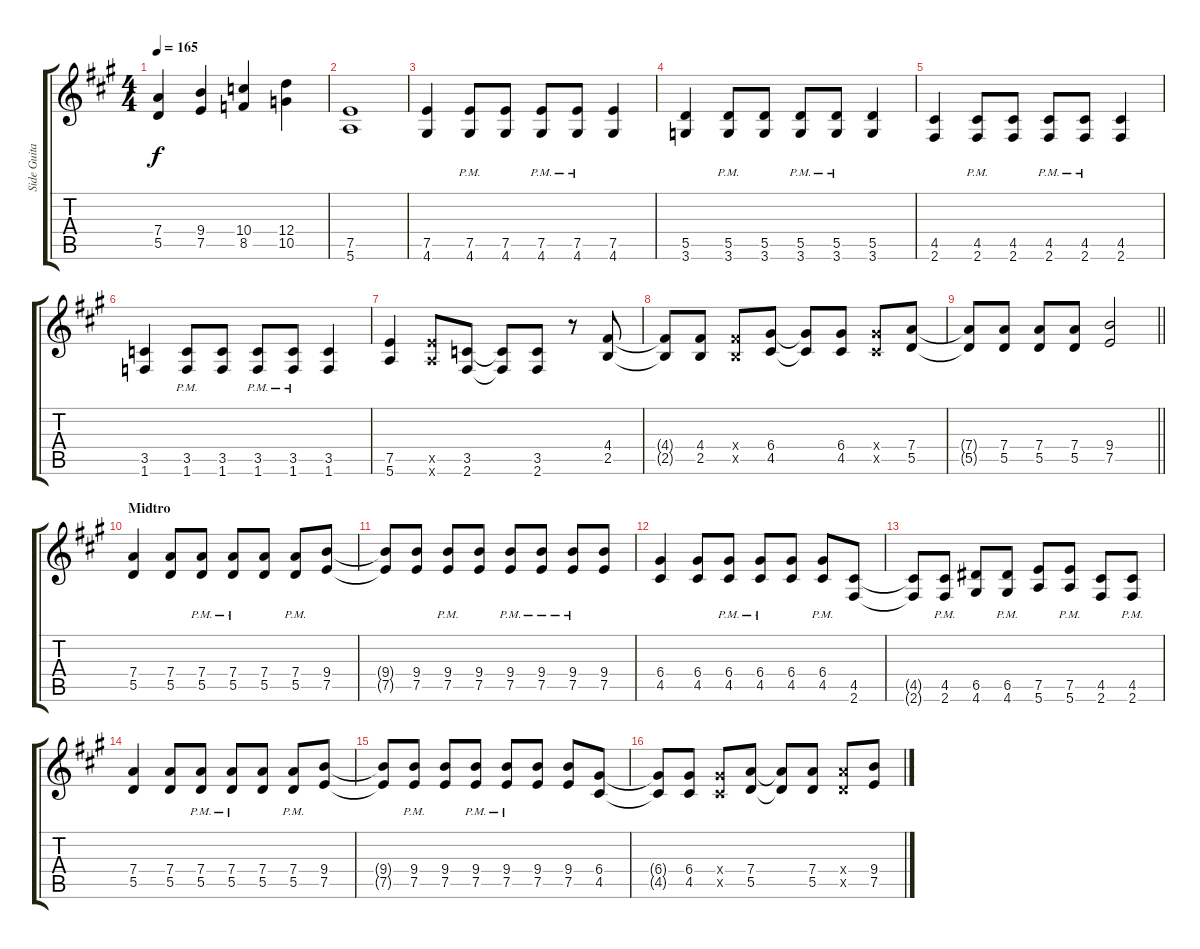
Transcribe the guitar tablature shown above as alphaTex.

\track ("Side Guitar Right" "Side Guita") {instrument distortionguitar}
\staff {score tabs}
\tuning (E4 B3 G3 D3 A2 E2) {hide}
\ts (4 4)
\tempo 165
\clef g2
\ks a
(7.4 5.5).4{dy f} (9.4 7.5).4 (10.4 8.5).4 (12.4 10.5).4 |
(7.5 5.6).1 |
(7.5 4.6).4 (7.5{pm} 4.6{pm}).8 (7.5 4.6).8 (7.5{pm} 4.6{pm}).8 (7.5{pm} 4.6{pm}).8 (7.5 4.6).4 |
(5.5 3.6).4 (5.5{pm} 3.6{pm}).8 (5.5 3.6).8 (5.5{pm} 3.6{pm}).8 (5.5{pm} 3.6{pm}).8 (5.5 3.6).4 |
(4.5 2.6).4 (4.5{pm} 2.6{pm}).8 (4.5 2.6).8 (4.5{pm} 2.6{pm}).8 (4.5{pm} 2.6{pm}).8 (4.5 2.6).4 |
(3.5 1.6).4 (3.5{pm} 1.6{pm}).8 (3.5 1.6).8 (3.5{pm} 1.6{pm}).8 (3.5{pm} 1.6{pm}).8 (3.5 1.6).4 |
(7.5 5.6).4 (7.5{x} 5.6{x}).8 (3.5 2.6).8 (3.5{t} 2.6{t}).8 (3.5 2.6).8 r.8 (4.4 2.5).8 |
(4.4{t} 2.5{t}).8 (4.4 2.5).8 (4.4{x} 2.5{x}).8 (6.4 4.5).8 (6.4{t} 4.5{t}).8 (6.4 4.5).8 (6.4{x} 4.5{x}).8 (7.4 5.5).8 |
\barLineRight lightlight
(7.4{t} 5.5{t}).8 (7.4 5.5).8 (7.4 5.5).8 (7.4 5.5).8 (9.4 7.5).2 |
\section ("" "Midtro")
(7.4 5.5).4 (7.4 5.5).8 (7.4{pm} 5.5{pm}).8 (7.4{pm} 5.5{pm}).8 (7.4 5.5).8 (7.4{pm} 5.5{pm}).8 (9.4 7.5).8 |
(9.4{t} 7.5{t}).8 (9.4 7.5).8 (9.4{pm} 7.5{pm}).8 (9.4 7.5).8 (9.4{pm} 7.5{pm}).8 (9.4{pm} 7.5{pm}).8 (9.4{pm} 7.5{pm}).8 (9.4 7.5).8 |
(6.4 4.5).4 (6.4 4.5).8 (6.4{pm} 4.5{pm}).8 (6.4{pm} 4.5{pm}).8 (6.4 4.5).8 (6.4{pm} 4.5{pm}).8 (4.5 2.6).8 |
(4.5{t} 2.6{t}).8 (4.5{pm} 2.6{pm}).8 (6.5 4.6).8 (6.5{pm} 4.6{pm}).8 (7.5 5.6).8 (7.5{pm} 5.6{pm}).8 (4.5 2.6).8 (4.5{pm} 2.6{pm}).8 |
(7.4 5.5).4 (7.4 5.5).8 (7.4{pm} 5.5{pm}).8 (7.4{pm} 5.5{pm}).8 (7.4 5.5).8 (7.4{pm} 5.5{pm}).8 (9.4 7.5).8 |
(9.4{t} 7.5{t}).8 (9.4{pm} 7.5{pm}).8 (9.4 7.5).8 (9.4{pm} 7.5{pm}).8 (9.4{pm} 7.5{pm}).8 (9.4 7.5).8 (9.4 7.5).8 (6.4 4.5).8 |
(6.4{t} 4.5{t}).8 (6.4 4.5).8 (6.4{x} 4.5{x}).8 (7.4 5.5).8 (7.4{t} 5.5{t}).8 (7.4 5.5).8 (7.4{x} 5.5{x}).8 (9.4 7.5).8
